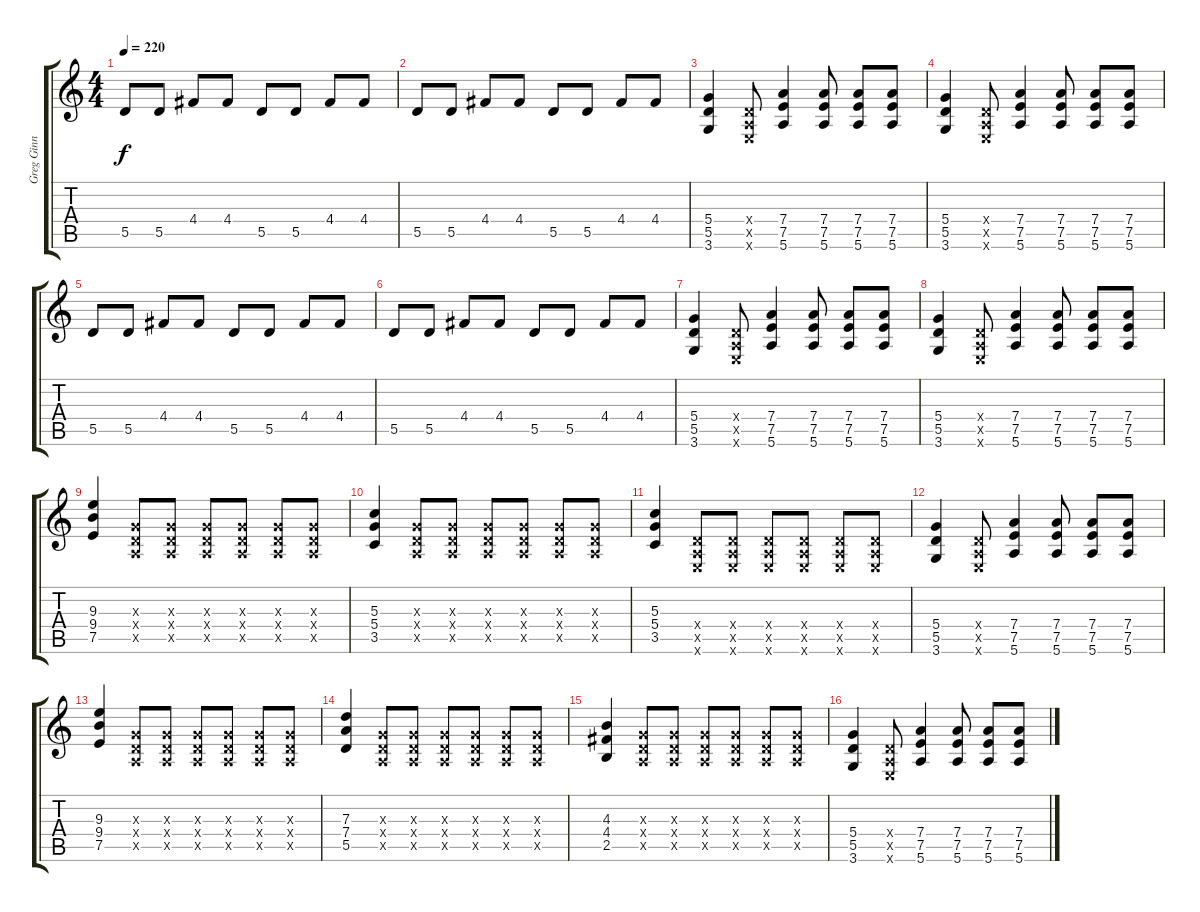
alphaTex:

\track ("Greg Ginn" "Greg Ginn") {instrument distortionguitar}
\staff {score tabs}
\tuning (E4 B3 G3 D3 A2 E2) {hide}
\ts (4 4)
\tempo 220
\clef g2
\ks c
5.5.8{dy f} 5.5.8 4.4.8 4.4.8 5.5.8 5.5.8 4.4.8 4.4.8 |
5.5.8 5.5.8 4.4.8 4.4.8 5.5.8 5.5.8 4.4.8 4.4.8 |
(5.4 5.5 3.6).4 (0.4{x} 0.5{x} 0.6{x}).8 (7.4 7.5 5.6).4 (7.4 7.5 5.6).8 (7.4 7.5 5.6).8 (7.4 7.5 5.6).8 |
(5.4 5.5 3.6).4 (0.4{x} 0.5{x} 0.6{x}).8 (7.4 7.5 5.6).4 (7.4 7.5 5.6).8 (7.4 7.5 5.6).8 (7.4 7.5 5.6).8 |
5.5.8 5.5.8 4.4.8 4.4.8 5.5.8 5.5.8 4.4.8 4.4.8 |
5.5.8 5.5.8 4.4.8 4.4.8 5.5.8 5.5.8 4.4.8 4.4.8 |
(5.4 5.5 3.6).4 (0.4{x} 0.5{x} 0.6{x}).8 (7.4 7.5 5.6).4 (7.4 7.5 5.6).8 (7.4 7.5 5.6).8 (7.4 7.5 5.6).8 |
(5.4 5.5 3.6).4 (0.4{x} 0.5{x} 0.6{x}).8 (7.4 7.5 5.6).4 (7.4 7.5 5.6).8 (7.4 7.5 5.6).8 (7.4 7.5 5.6).8 |
(9.3 9.4 7.5).4 (0.3{x} 0.4{x} 0.5{x}).8 (0.3{x} 0.4{x} 0.5{x}).8 (0.3{x} 0.4{x} 0.5{x}).8 (0.3{x} 0.4{x} 0.5{x}).8 (0.3{x} 0.4{x} 0.5{x}).8 (0.3{x} 0.4{x} 0.5{x}).8 |
(5.3 5.4 3.5).4 (0.3{x} 0.4{x} 0.5{x}).8 (0.3{x} 0.4{x} 0.5{x}).8 (0.3{x} 0.4{x} 0.5{x}).8 (0.3{x} 0.4{x} 0.5{x}).8 (0.3{x} 0.4{x} 0.5{x}).8 (0.3{x} 0.4{x} 0.5{x}).8 |
(5.3 5.4 3.5).4 (0.4{x} 0.5{x} 0.6{x}).8 (0.4{x} 0.5{x} 0.6{x}).8 (0.4{x} 0.5{x} 0.6{x}).8 (0.4{x} 0.5{x} 0.6{x}).8 (0.4{x} 0.5{x} 0.6{x}).8 (0.4{x} 0.5{x} 0.6{x}).8 |
(5.4 5.5 3.6).4 (0.4{x} 0.5{x} 0.6{x}).8 (7.4 7.5 5.6).4 (7.4 7.5 5.6).8 (7.4 7.5 5.6).8 (7.4 7.5 5.6).8 |
(9.3 9.4 7.5).4 (0.3{x} 0.4{x} 0.5{x}).8 (0.3{x} 0.4{x} 0.5{x}).8 (0.3{x} 0.4{x} 0.5{x}).8 (0.3{x} 0.4{x} 0.5{x}).8 (0.3{x} 0.4{x} 0.5{x}).8 (0.3{x} 0.4{x} 0.5{x}).8 |
(7.3 7.4 5.5).4 (0.3{x} 0.4{x} 0.5{x}).8 (0.3{x} 0.4{x} 0.5{x}).8 (0.3{x} 0.4{x} 0.5{x}).8 (0.3{x} 0.4{x} 0.5{x}).8 (0.3{x} 0.4{x} 0.5{x}).8 (0.3{x} 0.4{x} 0.5{x}).8 |
(4.3 4.4 2.5).4 (0.3{x} 0.4{x} 0.5{x}).8 (0.3{x} 0.4{x} 0.5{x}).8 (0.3{x} 0.4{x} 0.5{x}).8 (0.3{x} 0.4{x} 0.5{x}).8 (0.3{x} 0.4{x} 0.5{x}).8 (0.3{x} 0.4{x} 0.5{x}).8 |
(5.4 5.5 3.6).4 (0.4{x} 0.5{x} 0.6{x}).8 (7.4 7.5 5.6).4 (7.4 7.5 5.6).8 (7.4 7.5 5.6).8 (7.4 7.5 5.6).8
